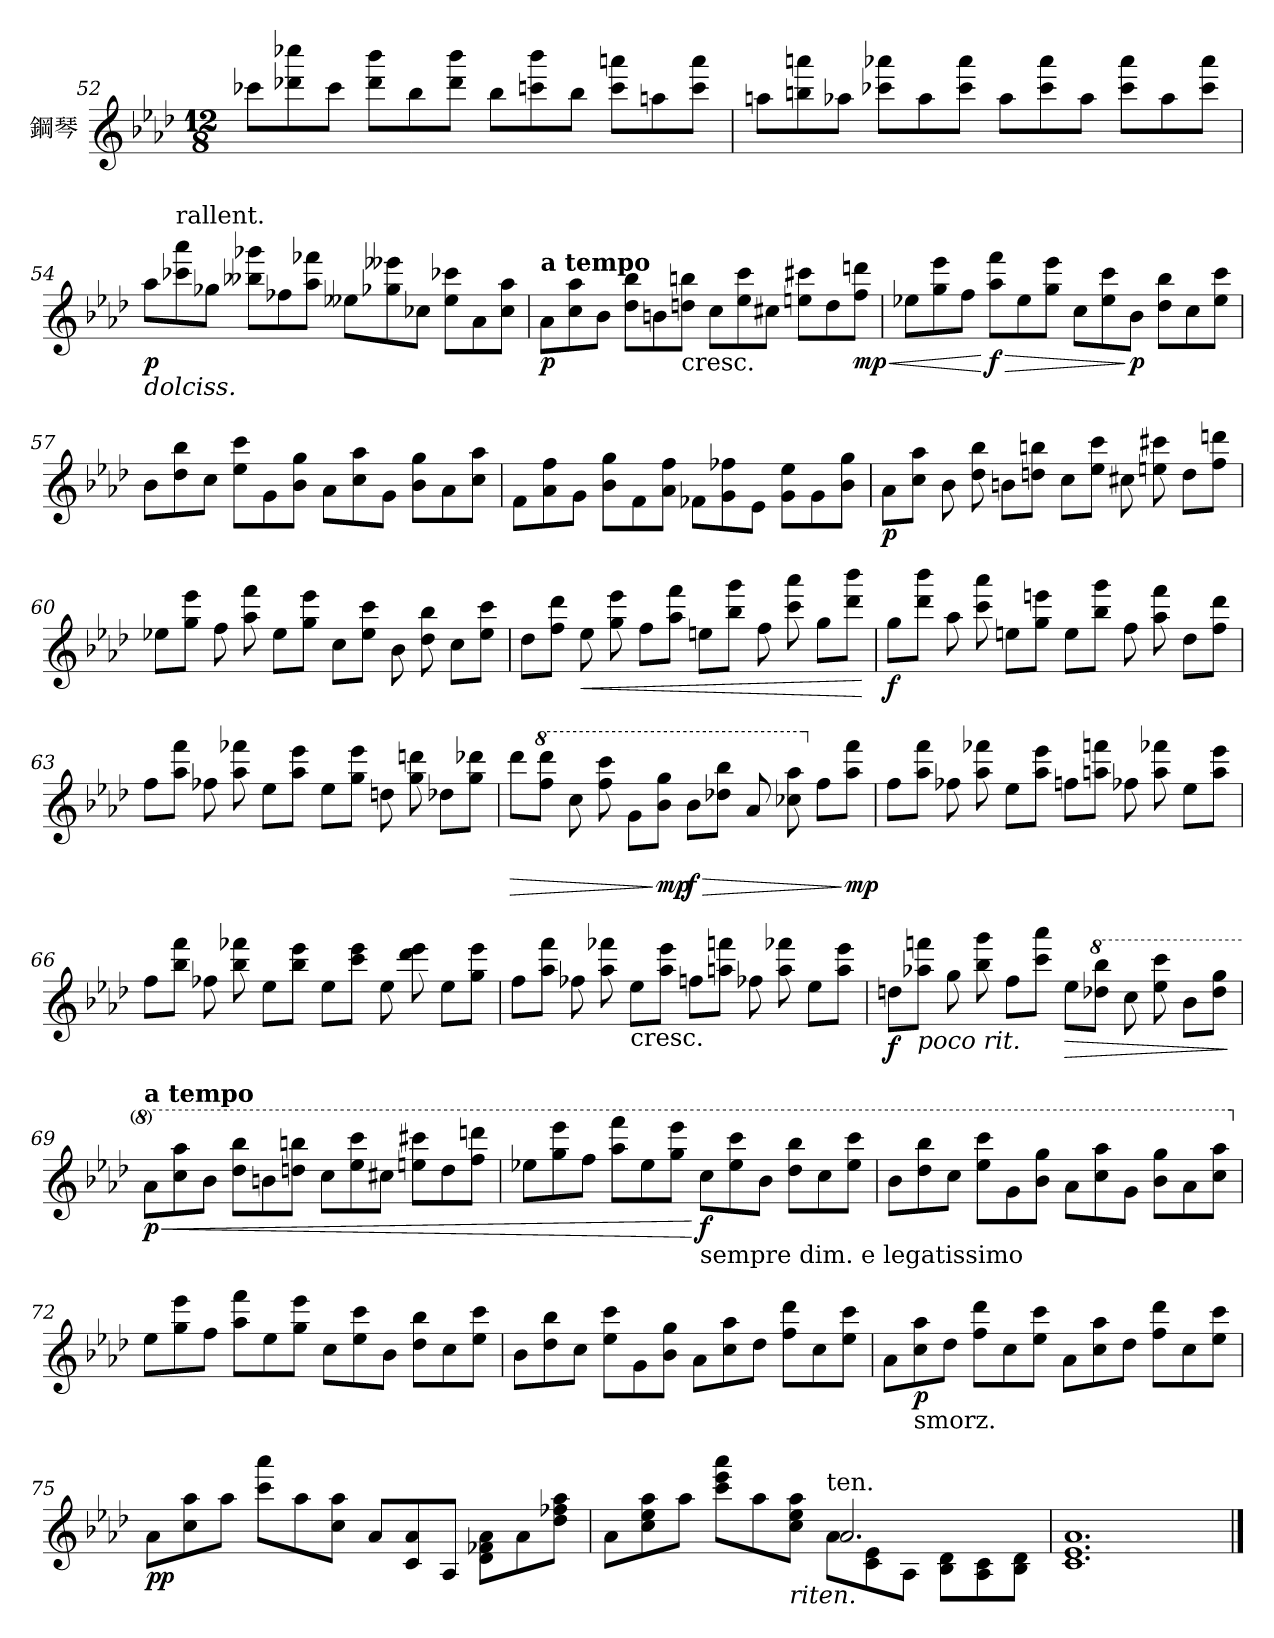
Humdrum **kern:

**kern	**dynam
*part1	*part1
*staff1	*staff1
*I"鋼琴	*
!!LO:PB:g=z
*clefG2	*
*k[b-e-a-d-]	*
*M12/8	*
=52	=52
8ccc-X\L	.
8ddd-X\ 8cccc-X\	.
8ccc-\J	.
8ddd-\ 8bbb-\L	.
8bb-\	.
8ddd-\ 8bbb-\J	.
8bb-\L	.
8cccn\ 8bbb-\	.
8bb-\J	.
8ccc\ 8aaan\L	.
8aan\	.
8ccc\ 8aaa\J	.
=53	=53
8aan\L	.
8bbn\ 8aaan\	.
8aa-X\J	.
8ccc-X\ 8aaa-X\L	.
8aa-\	.
8ccc-\ 8aaa-\J	.
8aa-\L	.
8ccc-\ 8aaa-\	.
8aa-\J	.
8ccc-\ 8aaa-\L	.
8aa-\	.
8ccc-\ 8aaa-\J	.
!!LO:LB:g=z
=54	=54
*MM258	*
!LO:TX:b:i:t=dolciss.	!
!	!LO:DY:b
8aa-\L	p
!LO:TX:a:t=rallent.	!
8ccc-X\ 8aaa-\	.
*MM238	*
8gg-X\J	.
8bb--X\ 8ggg-X\L	.
*MM218	*
8ff-X\	.
8aa-\ 8fff-X\J	.
*MM198	*
8ee--X\L	.
8gg-X\ 8eee--X\	.
*MM178	*
8cc-\J	.
8ee--\ 8ccc-X\L	.
*MM158	*
8a-\	.
*MM72	*
8cc-\ 8aa-\J	.
=55	=55
!LO:TX:a:B:t=a tempo	!
!	!LO:DY:b
8a-\L	p
8cc\ 8aa-\	.
8b-\J	.
*MM228	*
8dd-\ 8bb-\L	.
8bn\	.
!LO:TX:b:t=cresc.	!
8ddn\ 8bbn\J	.
*MM248	*
8cc\L	.
8ee-\ 8ccc\	.
8cc#X\J	.
*MM268	*
8een\ 8ccc#X\L	.
8dd\	.
!	!LO:HP:b
!	!LO:DY:n=1:b
8ff\ 8dddn\J	< mp
=56	=56
8ee-X\L	.
8gg\ 8eee-\	.
8ff\J	.
!	!LO:HP:n=1:b
!	!LO:DY:n=1:b
8aa-\ 8fff\L	[ > f
8ee-\	.
8gg\ 8eee-\J	.
8cc\L	.
8ee-\ 8ccc\	.
!	!LO:DY:n=2:b
8b-\J	] p
8dd-\ 8bb-\L	.
8cc\	.
8ee-\ 8ccc\J	.
!!LO:LB:g=z
=57	=57
8b-\L	.
8dd-\ 8bb-\	.
8cc\J	.
8ee-\ 8ccc\L	.
8g\	.
8b-\ 8gg\J	.
8a-\L	.
8cc\ 8aa-\	.
8g\J	.
8b-\ 8gg\L	.
8a-\	.
8cc\ 8aa-\J	.
=58	=58
8f\L	.
8a-\ 8ff\	.
8g\J	.
8b-\ 8gg\L	.
8f\	.
8a-\ 8ff\J	.
8f-X\L	.
8g\ 8ff-X\	.
*MM248	*
8e-\J	.
8g\ 8ee-\L	.
*MM228	*
8g\	.
8b-\ 8gg\J	.
=59	=59
*MM208	*
!	!LO:DY:b
8a-\L	p
8cc\ 8aa-\J	.
*MM228	*
8b-\	.
8dd-\ 8bb-\	.
*MM248	*
8bn\L	.
8ddn\ 8bbn\J	.
*MM268	*
8cc\L	.
8ee-\ 8ccc\J	.
8cc#X\	.
8een\ 8ccc#X\	.
8dd\L	.
8ff\ 8dddn\J	.
!!LO:LB:g=z
=60	=60
8ee-X\L	.
8gg\ 8eee-\J	.
8ff\	.
8aa-\ 8fff\	.
8ee-\L	.
8gg\ 8eee-\J	.
8cc\L	.
8ee-\ 8ccc\J	.
8b-\	.
8dd-\ 8bb-\	.
8cc\L	.
8ee-\ 8ccc\J	.
=61	=61
8dd-\L	.
8ff\ 8ddd-\J	.
!	!LO:HP:b
8ee-\	<
8gg\ 8eee-\	.
8ff\L	.
8aa-\ 8fff\J	.
8een\L	.
8bb-\ 8ggg\J	.
8ff\	.
8ccc\ 8aaa-\	.
8gg\L	.
8ddd-\ 8bbb-\J	.
.	[
=62	=62
!	!LO:DY:b
8gg\L	f
8ddd-\ 8bbb-\J	.
8aa-\	.
8ccc\ 8aaa-\	.
8een\L	.
8gg\ 8eeen\J	.
8ee\L	.
8bb-\ 8ggg\J	.
8ff\	.
8aa-\ 8fff\	.
8dd-\L	.
8ff\ 8ddd-\J	.
!!LO:LB:g=z
=63	=63
8ff\L	.
8aa-\ 8fff\J	.
8ff-X\	.
8aa-\ 8fff-X\	.
8ee-\L	.
8aa-\ 8eee-\J	.
8ee-\L	.
8gg\ 8eee-\J	.
8ddn\	.
8gg\ 8dddn\	.
8dd-X\L	.
8gg\ 8ddd-X\J	.
=64	=64
!	!LO:HP:b
8ddd-\L	>
*8va	*
8fff\ 8dddd-\J	.
8ccc\	.
8fff\ 8cccc\	.
8gg\L	.
!	!LO:DY:n=1:b
8bb-\ 8ggg\J	] mp
!	!LO:HP:b
!	!LO:DY:n=2:b
8bb-\L	> f
8ddd-X\ 8bbb-\J	.
8aa-/	.
8ccc-X\ 8aaa-\	.
*X8va	*
8ff\L	.
!	!LO:DY:n=3:b
8aa-\ 8fff\J	] mp
=65	=65
8ff\L	.
8aa-\ 8fff\J	.
8ff-X\	.
8aa-\ 8fff-X\	.
8ee-\L	.
8aa-\ 8eee-\J	.
8ffn\L	.
8aan\ 8fffn\J	.
8ff-X\	.
8aa\ 8fff-X\	.
8ee-\L	.
8aa\ 8eee-\J	.
!!LO:LB:g=z
=66	=66
8ff\L	.
8bb-\ 8fff\J	.
8ff-X\	.
8bb-\ 8fff-X\	.
8ee-\L	.
8bb-\ 8eee-\J	.
8ee-\L	.
8ccc\ 8eee-\J	.
8ee-\	.
8ddd-\ 8eee-\	.
8ee-\L	.
8gg\ 8eee-\J	.
=67	=67
8ff\L	.
8aa-\ 8fff\J	.
8ff-X\	.
8aa-\ 8fff-X\	.
!LO:TX:b:t=cresc.	!
8ee-\L	.
8aa-\ 8eee-\J	.
8ffn\L	.
8aan\ 8fffn\J	.
8ff-X\	.
8aa\ 8fff-X\	.
8ee-\L	.
8aa\ 8eee-\J	.
=68	=68
*MM258	*
!	!LO:DY:b
8ddn\L	f
!LO:TX:b:i:t=poco rit.	!
8aa-X\ 8fffn\J	.
*MM238	*
8gg\	.
8bb-\ 8ggg\	.
*MM218	*
8ff\L	.
8ccc\ 8aaa-\J	.
*MM198	*
!	!LO:HP:b
8ee-\L	>
*8va	*
8ddd-X\ 8bbb-\J	.
*MM178	*
8ccc\	.
8eee-\ 8cccc\	.
*MM158	*
8bb-\L	.
*MM88	*
8ddd-\ 8ggg\J	.
.	]
!!LO:PB:g=z
=69	=69
!LO:TX:a:B:t=a tempo	!
!	!LO:HP:b
!	!LO:DY:n=1:b
8aa-\L	< p
8ccc\ 8aaa-\	.
8bb-\J	.
*MM228	*
8ddd-\ 8bbb-\L	.
8bbn\	.
8dddn\ 8bbbn\J	.
*MM248	*
8ccc\L	.
8eee-\ 8cccc\	.
8ccc#X\J	.
*MM268	*
8eeen\ 8cccc#X\L	.
8ddd\	.
8fff\ 8ddddn\J	.
=70	=70
8eee-X\L	.
8ggg\ 8eeee-\	.
8fff\J	.
8aaa-\ 8ffff\L	.
8eee-\	.
8ggg\ 8eeee-\J	.
!LO:TX:b:t=sempre dim. e legatissimo	!
!	!LO:DY:n=1:b
8ccc\L	[ f
8eee-\ 8cccc\	.
8bb-\J	.
8ddd-\ 8bbb-\L	.
8ccc\	.
8eee-\ 8cccc\J	.
=71	=71
8bb-\L	.
8ddd-\ 8bbb-\	.
8ccc\J	.
8eee-\ 8cccc\L	.
8gg\	.
8bb-\ 8ggg\J	.
8aa-\L	.
8ccc\ 8aaa-\	.
8gg\J	.
8bb-\ 8ggg\L	.
8aa-\	.
8ccc\ 8aaa-\J	.
!!LO:LB:g=z
=72	=72
*X8va	*
8ee-\L	.
8gg\ 8eee-\	.
8ff\J	.
8aa-\ 8fff\L	.
8ee-\	.
8gg\ 8eee-\J	.
8cc\L	.
8ee-\ 8ccc\	.
8b-\J	.
8dd-\ 8bb-\L	.
8cc\	.
8ee-\ 8ccc\J	.
=73	=73
*MM258	*
8b-\L	.
8dd-\ 8bb-\	.
8cc\J	.
*MM248	*
8ee-\ 8ccc\L	.
8g\	.
8b-\ 8gg\J	.
*MM238	*
8a-\L	.
8cc\ 8aa-\	.
8dd-\J	.
*MM228	*
8ff\ 8ddd-\L	.
8cc\	.
8ee-\ 8ccc\J	.
=74	=74
*MM218	*
8a-\L	.
!LO:TX:b:t=smorz.	!
!	!LO:DY:b
8cc\ 8aa-\	p
8dd-\J	.
*MM208	*
8ff\ 8ddd-\L	.
8cc\	.
8ee-\ 8ccc\J	.
*MM198	*
8a-\L	.
8cc\ 8aa-\	.
8dd-\J	.
*MM188	*
8ff\ 8ddd-\L	.
*MM178	*
8cc\	.
*MM168	*
8ee-\ 8ccc\J	.
!!LO:LB:g=z
=75	=75
!	!LO:DY:b
8a-\L	pp
*MM178	*
8cc\ 8aa-\	.
8aa-\J	.
8ccc\ 8aaa-\L	.
8aa-\	.
8cc\ 8aa-\J	.
8a-/L	.
8c/ 8a-/	.
8A-/J	.
8d-\ 8f-X\ 8a-\L	.
8a-\	.
8dd-\ 8ff-X\ 8aa-\J	.
=76	=76
*MM178	*
*^	*
8a-\L	2.ryy	.
8cc\ 8ee-\ 8aa-\	.	.
8aa-\J	.	.
*MM168	*	*
8ccc\ 8eee-\ 8aaa-\L	.	.
8aa-\	.	.
!LO:TX:b:i:t=riten.	!	!
8cc\ 8ee-\ 8aa-\J	.	.
*MM148	*	*
!LO:TX:a:t=ten.	!	!
8a-L	2.a-/	.
*MM128	*	*
8c\ 8e-\	.	.
*MM108	*	*
8A-\J	.	.
*MM88	*	*
8B-\ 8d-\L	.	.
*MM68	*	*
8A-\ 8c\	.	.
*MM48	*	*
8B-\ 8d-\J	.	.
*v	*v	*
=77	=77
*MM80	*
1.c 1.e- 1.a-	.
==	==
*-	*-
